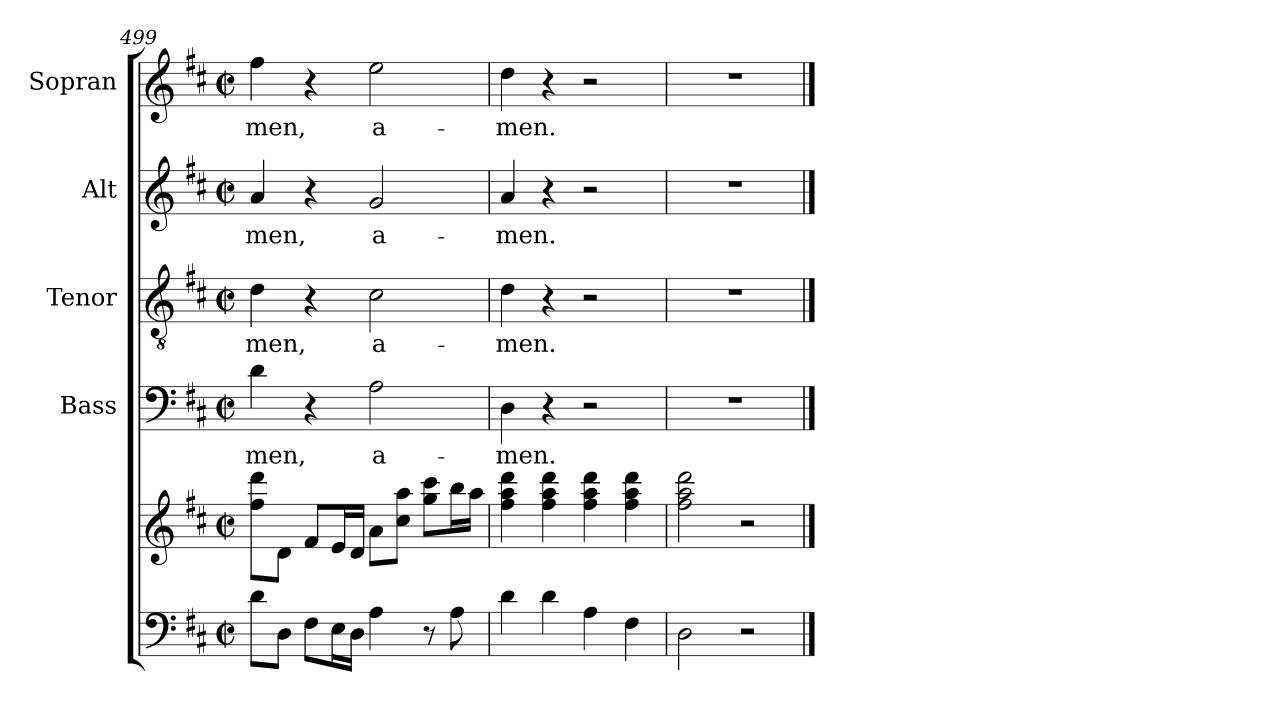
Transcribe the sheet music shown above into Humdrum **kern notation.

**kern	**kern	**kern	**text	**kern	**text	**kern	**text	**kern	**text
*part5	*part5	*part4	*part4	*part3	*part3	*part2	*part2	*part1	*part1
*staff6	*staff5	*staff4	*staff4	*staff3	*staff3	*staff2	*staff2	*staff1	*staff1
*	*	*I"Bass	*	*I"Tenor	*	*I"Alt	*	*I"Sopran	*
*	*	*I'B.	*	*I'T.	*	*I'A.	*	*I'S.	*
*clefF4	*clefG2	*clefF4	*	*clefGv2	*	*clefG2	*	*clefG2	*
*k[f#c#]	*k[f#c#]	*k[f#c#]	*	*k[f#c#]	*	*k[f#c#]	*	*k[f#c#]	*
*D:	*D:	*D:	*	*D:	*	*D:	*	*D:	*
*M2/2	*M2/2	*M2/2	*	*M2/2	*	*M2/2	*	*M2/2	*
*met(c|)	*met(c|)	*met(c|)	*	*met(c|)	*	*met(c|)	*	*met(c|)	*
=499	=499	=499	=499	=499	=499	=499	=499	=499	=499
!	!	!	!LO:LY:b	!	!LO:LY:b	!	!LO:LY:b	!	!LO:LY:b
8d\L	8ff#\ 8ddd\L	4d\	-men,	4d\	-men,	4a/	-men,	4ff#\	-men,
8D\J	8d\J	.	.	.	.	.	.	.	.
8F#\L	8f#/L	4r	.	4r	.	4r	.	4r	.
16E\L	16e/L	.	.	.	.	.	.	.	.
16D\JJ	16d/JJ	.	.	.	.	.	.	.	.
!	!	!	!LO:LY:b	!	!LO:LY:b	!	!LO:LY:b	!	!LO:LY:b
4A\	8a\L	2A\	a-	2c#\	a-	2g/	a-	2ee\	a-
.	8cc#\ 8aa\J	.	.	.	.	.	.	.	.
8r	8gg\ 8ccc#\L	.	.	.	.	.	.	.	.
8A\	16bb\L	.	.	.	.	.	.	.	.
.	16aa\JJ	.	.	.	.	.	.	.	.
=500	=500	=500	=500	=500	=500	=500	=500	=500	=500
!	!	!	!LO:LY:b	!	!LO:LY:b	!	!LO:LY:b	!	!LO:LY:b
4d\	4ff#\ 4aa\ 4ddd\	4D\	-men.	4d\	-men.	4a/	-men.	4dd\	-men.
4d\	4ff#\ 4aa\ 4ddd\	4r	.	4r	.	4r	.	4r	.
4A\	4ff#\ 4aa\ 4ddd\	2r	.	2r	.	2r	.	2r	.
4F#\	4ff#\ 4aa\ 4ddd\	.	.	.	.	.	.	.	.
=501	=501	=501	=501	=501	=501	=501	=501	=501	=501
2D\	2ff#\ 2aa\ 2ddd\	1r	.	1r	.	1r	.	1r	.
2r	2r	.	.	.	.	.	.	.	.
==	==	==	==	==	==	==	==	==	==
*-	*-	*-	*-	*-	*-	*-	*-	*-	*-
